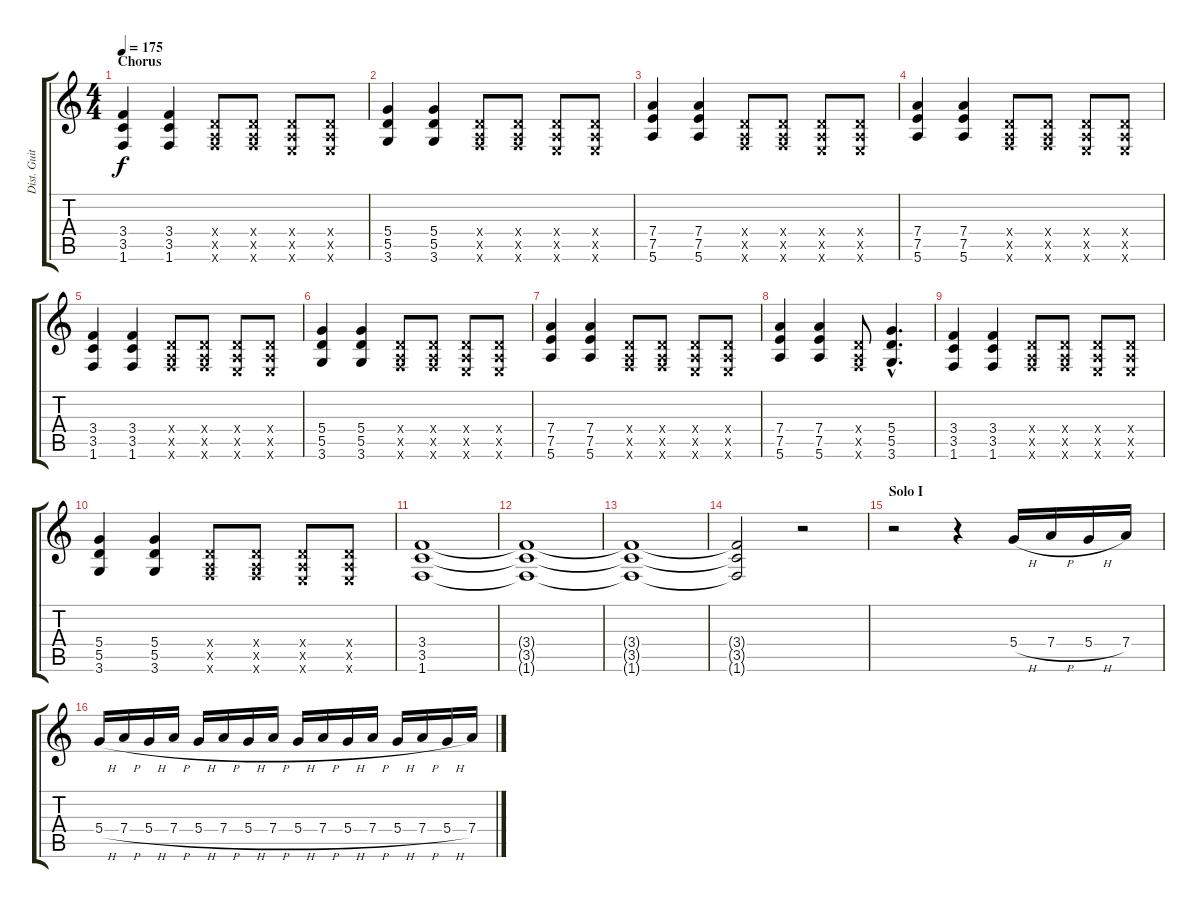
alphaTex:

\track ("Dist. Guitar I" "Dist. Guit") {instrument distortionguitar}
\staff {score tabs}
\tuning (E4 B3 G3 D3 A2 E2) {hide}
\ts (4 4)
\section ("" "Chorus")
\tempo 175
\clef g2
\ks c
(3.4 3.5 1.6).4{dy f} (3.4 3.5 1.6).4 (0.4{x} 0.5{x} 1.6{x}).8 (0.4{x} 0.5{x} 1.6{x}).8 (0.4{x} 0.5{x} 0.6{x}).8 (0.4{x} 0.5{x} 0.6{x}).8 |
(5.4 5.5 3.6).4 (5.4 5.5 3.6).4 (0.4{x} 0.5{x} 1.6{x}).8 (0.4{x} 0.5{x} 1.6{x}).8 (0.4{x} 0.5{x} 0.6{x}).8 (0.4{x} 0.5{x} 0.6{x}).8 |
(7.4 7.5 5.6).4 (7.4 7.5 5.6).4 (0.4{x} 0.5{x} 1.6{x}).8 (0.4{x} 0.5{x} 1.6{x}).8 (0.4{x} 0.5{x} 0.6{x}).8 (0.4{x} 0.5{x} 0.6{x}).8 |
(7.4 7.5 5.6).4 (7.4 7.5 5.6).4 (0.4{x} 0.5{x} 1.6{x}).8 (0.4{x} 0.5{x} 1.6{x}).8 (0.4{x} 0.5{x} 0.6{x}).8 (0.4{x} 0.5{x} 0.6{x}).8 |
(3.4 3.5 1.6).4 (3.4 3.5 1.6).4 (0.4{x} 0.5{x} 1.6{x}).8 (0.4{x} 0.5{x} 1.6{x}).8 (0.4{x} 0.5{x} 0.6{x}).8 (0.4{x} 0.5{x} 0.6{x}).8 |
(5.4 5.5 3.6).4 (5.4 5.5 3.6).4 (0.4{x} 0.5{x} 1.6{x}).8 (0.4{x} 0.5{x} 1.6{x}).8 (0.4{x} 0.5{x} 0.6{x}).8 (0.4{x} 0.5{x} 0.6{x}).8 |
(7.4 7.5 5.6).4 (7.4 7.5 5.6).4 (0.4{x} 0.5{x} 1.6{x}).8 (0.4{x} 0.5{x} 1.6{x}).8 (0.4{x} 0.5{x} 0.6{x}).8 (0.4{x} 0.5{x} 0.6{x}).8 |
(7.4 7.5 5.6).4 (7.4 7.5 5.6).4 (0.4{x} 0.5{x} 1.6{x}).8 (5.4{hac} 5.5{hac} 3.6{hac}).4{d} |
(3.4 3.5 1.6).4 (3.4 3.5 1.6).4 (0.4{x} 0.5{x} 1.6{x}).8 (0.4{x} 0.5{x} 1.6{x}).8 (0.4{x} 0.5{x} 0.6{x}).8 (0.4{x} 0.5{x} 0.6{x}).8 |
(5.4 5.5 3.6).4 (5.4 5.5 3.6).4 (0.4{x} 0.5{x} 1.6{x}).8 (0.4{x} 0.5{x} 1.6{x}).8 (0.4{x} 0.5{x} 0.6{x}).8 (0.4{x} 0.5{x} 0.6{x}).8 |
(3.4 3.5 1.6).1 |
(3.4{t} 3.5{t} 1.6{t}).1 |
(3.4{t} 3.5{t} 1.6{t}).1 |
(3.4{t} 3.5{t} 1.6{t}).2 r.2 |
\section ("" "Solo I")
r.2 r.4 5.4{h}.16 7.4{h}.16 5.4{h}.16 7.4.16 |
5.4{h}.16 7.4{h}.16 5.4{h}.16 7.4{h}.16 5.4{h}.16 7.4{h}.16 5.4{h}.16 7.4{h}.16 5.4{h}.16 7.4{h}.16 5.4{h}.16 7.4{h}.16 5.4{h}.16 7.4{h}.16 5.4{h}.16 7.4.16
